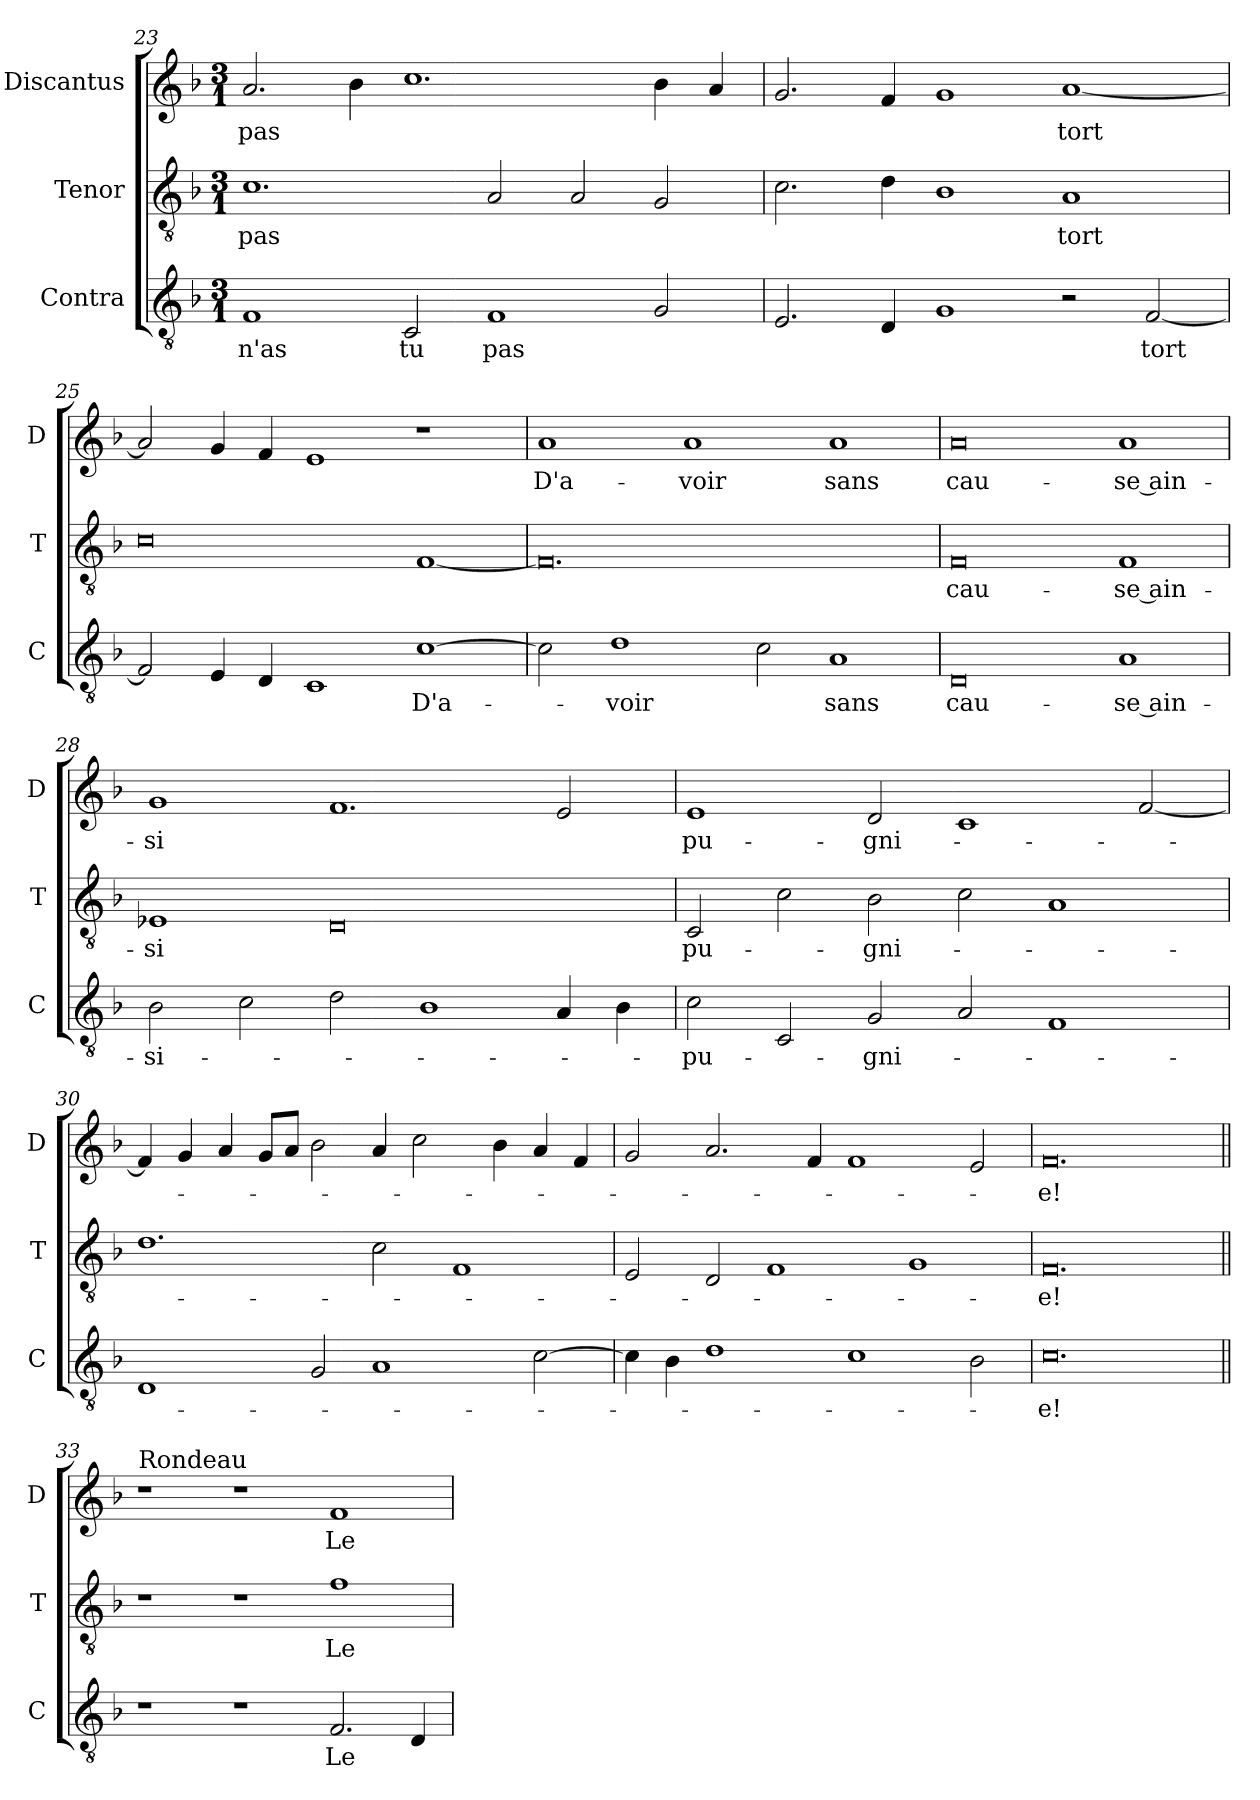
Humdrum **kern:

**kern	**text	**kern	**text	**kern	**text
*part3	*part3	*part2	*part2	*part1	*part1
*staff3	*staff3	*staff2	*staff2	*staff1	*staff1
*I"Contra	*	*I"Tenor	*	*I"Discantus	*
*I'C	*	*I'T	*	*I'D	*
*clefGv2	*	*clefGv2	*	*clefG2	*
*k[b-]	*	*k[b-]	*	*k[b-]	*
*M3/1	*	*M3/1	*	*M3/1	*
=23	=23	=23	=23	=23	=23
1F	n'as	1.c	pas	2.a/	pas
.	.	.	.	4b-\	.
2C/	tu	.	.	1.cc	.
1F	pas	2A/	.	.	.
.	.	2A/	.	.	.
2G/	.	2G/	.	4b-\	.
.	.	.	.	4a/	.
=24	=24	=24	=24	=24	=24
2.E/	.	2.c\	.	2.g/	.
4D/	.	4d\	.	4f/	.
1G	.	1B-	.	1g	.
2r	.	1A	tort	[1a	tort
[2F/	tort	.	.	.	.
=25	=25	=25	=25	=25	=25
2F/]	.	0c	.	2a/]	.
4E/	.	.	.	4g/	.
4D/	.	.	.	4f/	.
1C	.	.	.	1e	.
[1c	D'a-	[1F	.	1r	.
=26	=26	=26	=26	=26	=26
2c\]	.	0.F]	.	1a	D'a-
1d	-voir	.	.	.	.
.	.	.	.	1a	-voir
2c\	.	.	.	.	.
1A	sans	.	.	1a	sans
=27	=27	=27	=27	=27	=27
0D	cau-	0F	cau-	0a	cau-
1A	-se ain-	1F	-se ain-	1a	-se ain-
=28	=28	=28	=28	=28	=28
2B-\	si-	1E-X	-si	1g	-si
2c\	.	.	.	.	.
2d\	.	0D	.	1.f	.
1B-	.	.	.	.	.
4A/	.	.	.	2e/	.
4B-\	.	.	.	.	.
=29	=29	=29	=29	=29	=29
2c\	pu-	2C/	pu-	1e	pu-
2C/	.	2c\	.	.	.
2G/	-gni-	2B-\	-gni-	2d/	-gni-
2A/	.	2c\	.	1c	.
1F	.	1A	.	.	.
.	.	.	.	[2f/	.
=30	=30	=30	=30	=30	=30
1D	.	1.d	.	4f/]	.
.	.	.	.	4g/	.
.	.	.	.	4a/	.
.	.	.	.	8g/L	.
.	.	.	.	8a/J	.
2G/	.	.	.	2b-\	.
1A	.	2c\	.	4a/	.
.	.	.	.	2cc\	.
.	.	1F	.	.	.
.	.	.	.	4b-\	.
[2c\	.	.	.	4a/	.
.	.	.	.	4f/	.
=31	=31	=31	=31	=31	=31
4c\]	.	2E/	.	2g/	.
4B-\	.	.	.	.	.
1d	.	2D/	.	2.a/	.
.	.	1F	.	.	.
.	.	.	.	4f/	.
1c	.	.	.	1f	.
.	.	1G	.	.	.
2B-\	.	.	.	2e/	.
=32	=32	=32	=32	=32	=32
0.c	-e!	0.F	-e!	0.f	-e!
!!LO:LB:g=z
=33||	=33||	=33||	=33||	=33||	=33||
!	!	!	!	!LO:TX:a:t=Rondeau	!
1r	.	1r	.	1r	.
1r	.	1r	.	1r	.
2.F/	Le	1f	Le	1f	Le
4D/	.	.	.	.	.
=	=	=	=	=	=
*-	*-	*-	*-	*-	*-
